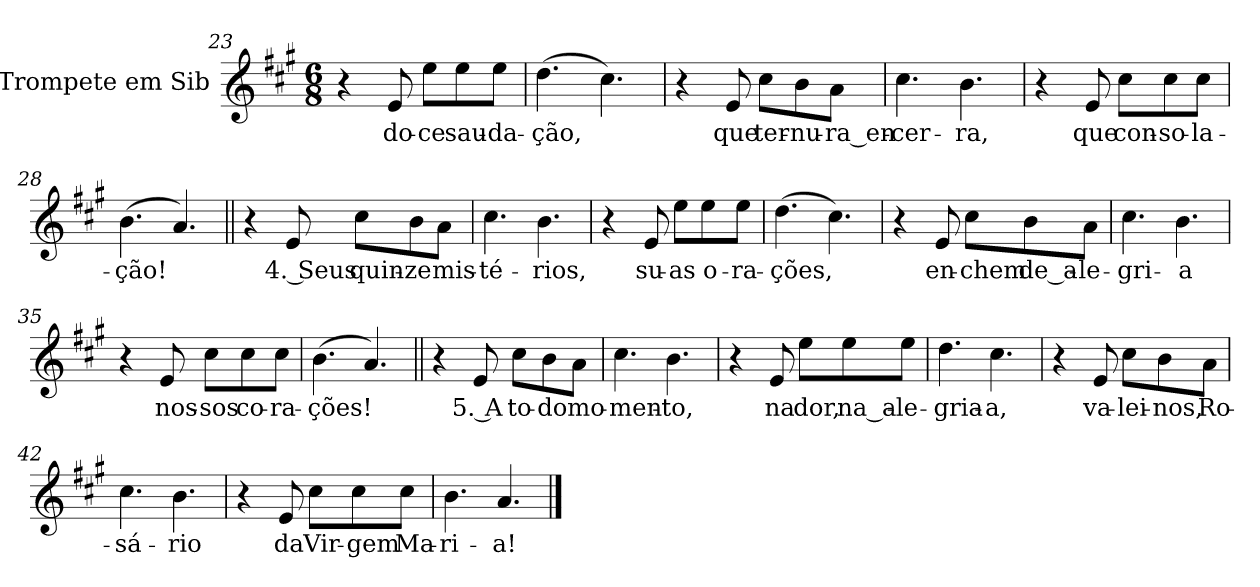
**kern	**text
*part1	*part1
*staff1	*staff1
*I"Trompete em Sib	*
*I'Tpte.	*
*clefG2	*
*ITrd1c2	*
*k[f#]	*
*G:	*
*M6/8	*
=23	=23
4r	.
!	!LO:LY:b:color=#000000
8di/	do-
!	!LO:LY:b:color=#000000
8ddi\L	-ce
!	!LO:LY:b:color=#000000
8ddi\	sau-
!	!LO:LY:b:color=#000000
8ddi\J	-da-
=24	=24
!	!LO:LY:b:color=#000000
(4.cci\	-ção,
4.bi\)	.
!!LO:LB:g=z
=25	=25
4r	.
!	!LO:LY:b:color=#000000
8di/	que
!	!LO:LY:b:color=#000000
8bi\L	ter-
!	!LO:LY:b:color=#000000
8ai\	-nu-
!	!LO:LY:b:color=#000000
8gi\J	-ra_en-
=26	=26
!	!LO:LY:b:color=#000000
4.bi\	-cer-
!	!LO:LY:b:color=#000000
4.ai\	-ra,
=27	=27
4r	.
!	!LO:LY:b:color=#000000
8di/	que
!	!LO:LY:b:color=#000000
8bi\L	con-
!	!LO:LY:b:color=#000000
8bi\	-so-
!	!LO:LY:b:color=#000000
8bi\J	-la-
=28	=28
!	!LO:LY:b:color=#000000
(4.ai\	-ção!
4.gi/)	.
=29||	=29||
4r	.
!	!LO:LY:b:color=#000000
8di/	4. Seus
!	!LO:LY:b:color=#000000
8bi\L	quin-
!	!LO:LY:b:color=#000000
8ai\	-ze
!	!LO:LY:b:color=#000000
8gi\J	mis-
=30	=30
!	!LO:LY:b:color=#000000
4.bi\	-té-
!	!LO:LY:b:color=#000000
4.ai\	-rios,
!!LO:LB:g=z
=31	=31
4r	.
!	!LO:LY:b:color=#000000
8di/	su-
!	!LO:LY:b:color=#000000
8ddi\L	-as
!	!LO:LY:b:color=#000000
8ddi\	o-
!	!LO:LY:b:color=#000000
8ddi\J	-ra-
=32	=32
!	!LO:LY:b:color=#000000
(4.cci\	-ções,
4.bi\)	.
=33	=33
4r	.
!	!LO:LY:b:color=#000000
8di/	en-
!	!LO:LY:b:color=#000000
8bi\L	-chem
!	!LO:LY:b:color=#000000
8ai\	de_a-
!	!LO:LY:b:color=#000000
8gi\J	-le-
=34	=34
!	!LO:LY:b:color=#000000
4.bi\	-gri-
!	!LO:LY:b:color=#000000
4.ai\	-a
=35	=35
4r	.
!	!LO:LY:b:color=#000000
8di/	nos-
!	!LO:LY:b:color=#000000
8bi\L	-sos
!	!LO:LY:b:color=#000000
8bi\	co-
!	!LO:LY:b:color=#000000
8bi\J	-ra-
=36	=36
!	!LO:LY:b:color=#000000
(4.ai\	-ções!
4.gi/)	.
!!LO:LB:g=z
=37||	=37||
4r	.
!	!LO:LY:b:color=#000000
8di/	5. A
!	!LO:LY:b:color=#000000
8bi\L	to-
!	!LO:LY:b:color=#000000
8ai\	-do
!	!LO:LY:b:color=#000000
8gi\J	mo-
=38	=38
!	!LO:LY:b:color=#000000
4.bi\	-men-
!	!LO:LY:b:color=#000000
4.ai\	-to,
=39	=39
4r	.
!	!LO:LY:b:color=#000000
8di/	na
!	!LO:LY:b:color=#000000
8ddi\L	dor,
!	!LO:LY:b:color=#000000
8ddi\	na_a-
!	!LO:LY:b:color=#000000
8ddi\J	-le-
=40	=40
!	!LO:LY:b:color=#000000
4.cci\	-gria-
!	!LO:LY:b:color=#000000
4.bi\	-a,
!!LO:LB:g=z
=41	=41
4r	.
!	!LO:LY:b:color=#000000
8di/	va-
!	!LO:LY:b:color=#000000
8bi\L	-lei-
!	!LO:LY:b:color=#000000
8ai\	-nos,
!	!LO:LY:b:color=#000000
8gi\J	Ro-
=42	=42
!	!LO:LY:b:color=#000000
4.bi\	-sá-
!	!LO:LY:b:color=#000000
4.ai\	-rio
=43	=43
4r	.
!	!LO:LY:b:color=#000000
8di/	da
!	!LO:LY:b:color=#000000
8bi\L	Vir-
!	!LO:LY:b:color=#000000
8bi\	-gem
!	!LO:LY:b:color=#000000
8bi\J	Ma-
=44	=44
!	!LO:LY:b:color=#000000
4.ai\	-ri-
!	!LO:LY:b:color=#000000
4.gi/	-a!
==	==
*-	*-
